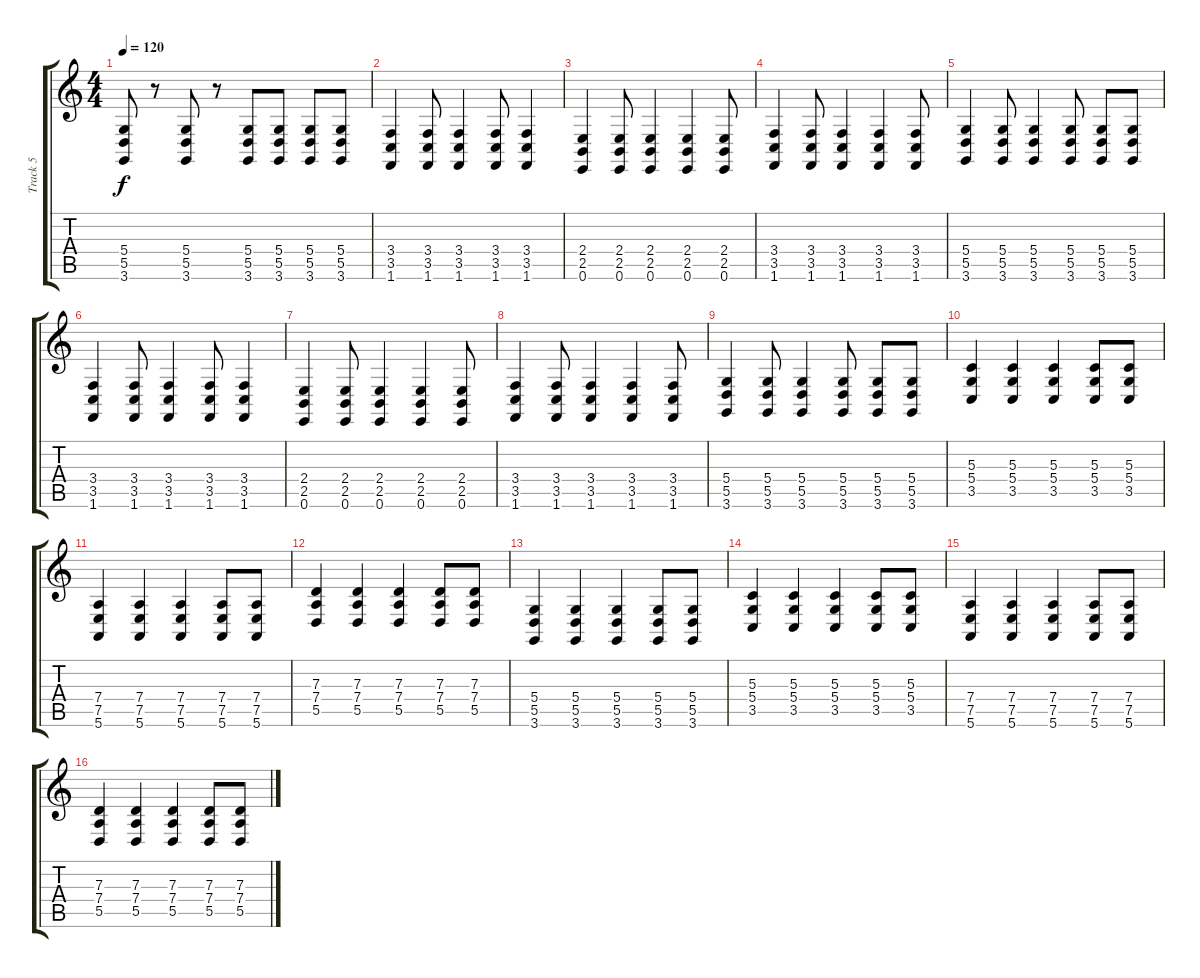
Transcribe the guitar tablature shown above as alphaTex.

\track ("Track 5" "Track 5") {instrument acousticgrandpiano}
\staff {score tabs}
\tuning (E4 B3 G3 D3 A2 E2) {hide}
\ts (4 4)
\tempo 120
\clef g2
\ks c
(5.4 5.5 3.6).8{dy f} r.8 (5.4 5.5 3.6).8 r.8 (5.4 5.5 3.6).8 (5.4 5.5 3.6).8 (5.4 5.5 3.6).8 (5.4 5.5 3.6).8 |
(3.4 3.5 1.6).4 (3.4 3.5 1.6).8 (3.4 3.5 1.6).4 (3.4 3.5 1.6).8 (3.4 3.5 1.6).4 |
(2.4 2.5 0.6).4 (2.4 2.5 0.6).8 (2.4 2.5 0.6).4 (2.4 2.5 0.6).4 (2.4 2.5 0.6).8 |
(3.4 3.5 1.6).4 (3.4 3.5 1.6).8 (3.4 3.5 1.6).4 (3.4 3.5 1.6).4 (3.4 3.5 1.6).8 |
(5.4 5.5 3.6).4 (5.4 5.5 3.6).8 (5.4 5.5 3.6).4 (5.4 5.5 3.6).8 (5.4 5.5 3.6).8 (5.4 5.5 3.6).8 |
(3.4 3.5 1.6).4 (3.4 3.5 1.6).8 (3.4 3.5 1.6).4 (3.4 3.5 1.6).8 (3.4 3.5 1.6).4 |
(2.4 2.5 0.6).4 (2.4 2.5 0.6).8 (2.4 2.5 0.6).4 (2.4 2.5 0.6).4 (2.4 2.5 0.6).8 |
(3.4 3.5 1.6).4 (3.4 3.5 1.6).8 (3.4 3.5 1.6).4 (3.4 3.5 1.6).4 (3.4 3.5 1.6).8 |
(5.4 5.5 3.6).4 (5.4 5.5 3.6).8 (5.4 5.5 3.6).4 (5.4 5.5 3.6).8 (5.4 5.5 3.6).8 (5.4 5.5 3.6).8 |
(5.3 5.4 3.5).4 (5.3 5.4 3.5).4 (5.3 5.4 3.5).4 (5.3 5.4 3.5).8 (5.3 5.4 3.5).8 |
(7.4 7.5 5.6).4 (7.4 7.5 5.6).4 (7.4 7.5 5.6).4 (7.4 7.5 5.6).8 (7.4 7.5 5.6).8 |
(7.3 7.4 5.5).4 (7.3 7.4 5.5).4 (7.3 7.4 5.5).4 (7.3 7.4 5.5).8 (7.3 7.4 5.5).8 |
(5.4 5.5 3.6).4 (5.4 5.5 3.6).4 (5.4 5.5 3.6).4 (5.4 5.5 3.6).8 (5.4 5.5 3.6).8 |
(5.3 5.4 3.5).4 (5.3 5.4 3.5).4 (5.3 5.4 3.5).4 (5.3 5.4 3.5).8 (5.3 5.4 3.5).8 |
(7.4 7.5 5.6).4 (7.4 7.5 5.6).4 (7.4 7.5 5.6).4 (7.4 7.5 5.6).8 (7.4 7.5 5.6).8 |
(7.3 7.4 5.5).4 (7.3 7.4 5.5).4 (7.3 7.4 5.5).4 (7.3 7.4 5.5).8 (7.3 7.4 5.5).8
